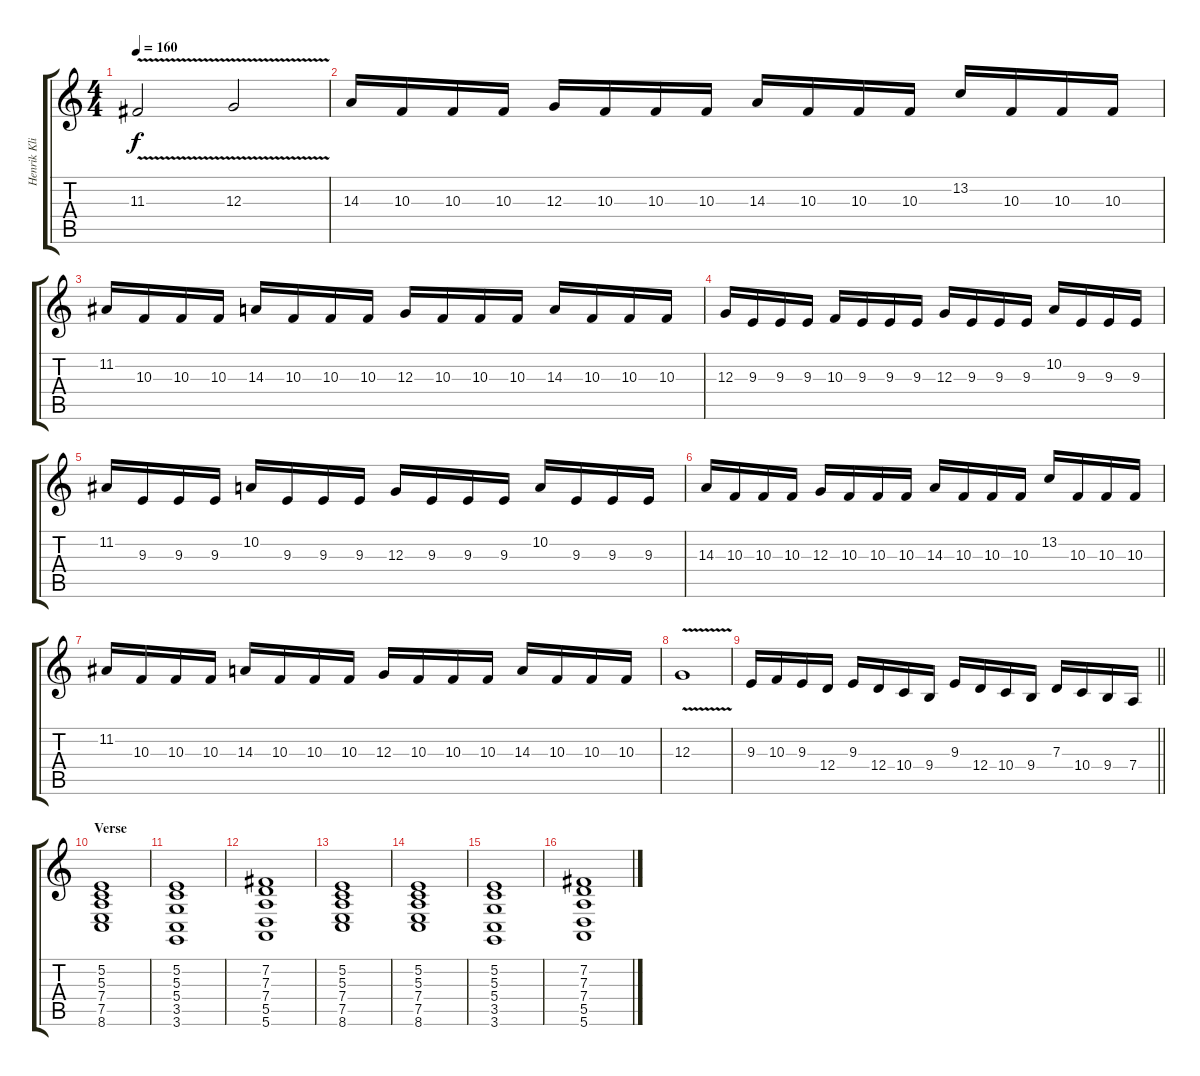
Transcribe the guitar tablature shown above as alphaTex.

\track ("Henrik Klingenberg" "Henrik Kli") {instrument stringensemble1}
\staff {score tabs}
\tuning (E4 B3 G3 D3 A2 E2) {hide}
\ts (4 4)
\tempo 160
\clef g2
\ks c
11.3{v}.2{dy f} 12.3{v}.2 |
14.3.16{instrument harpsichord} 10.3.16 10.3.16 10.3.16 12.3.16 10.3.16 10.3.16 10.3.16 14.3.16 10.3.16 10.3.16 10.3.16 13.2.16 10.3.16 10.3.16 10.3.16 |
11.2.16 10.3.16 10.3.16 10.3.16 14.3.16 10.3.16 10.3.16 10.3.16 12.3.16 10.3.16 10.3.16 10.3.16 14.3.16 10.3.16 10.3.16 10.3.16 |
12.3.16 9.3.16 9.3.16 9.3.16 10.3.16 9.3.16 9.3.16 9.3.16 12.3.16 9.3.16 9.3.16 9.3.16 10.2.16 9.3.16 9.3.16 9.3.16 |
11.2.16 9.3.16 9.3.16 9.3.16 10.2.16 9.3.16 9.3.16 9.3.16 12.3.16 9.3.16 9.3.16 9.3.16 10.2.16 9.3.16 9.3.16 9.3.16 |
14.3.16{instrument harpsichord} 10.3.16 10.3.16 10.3.16 12.3.16 10.3.16 10.3.16 10.3.16 14.3.16 10.3.16 10.3.16 10.3.16 13.2.16 10.3.16 10.3.16 10.3.16 |
11.2.16 10.3.16 10.3.16 10.3.16 14.3.16 10.3.16 10.3.16 10.3.16 12.3.16 10.3.16 10.3.16 10.3.16 14.3.16 10.3.16 10.3.16 10.3.16 |
12.3{v}.1 |
\barLineRight lightlight
9.3.16 10.3.16 9.3.16 12.4.16 9.3.16 12.4.16 10.4.16 9.4.16 9.3.16 12.4.16 10.4.16 9.4.16 7.3.16 10.4.16 9.4.16 7.4.16 |
\section ("" "Verse")
(5.2 5.3 7.4 7.5 8.6).1{volume 11 instrument stringensemble1} |
(5.2 5.3 5.4 3.5 3.6).1 |
(7.2 7.3 7.4 5.5 5.6).1 |
(5.2 5.3 7.4 7.5 8.6).1 |
(5.2 5.3 7.4 7.5 8.6).1 |
(5.2 5.3 5.4 3.5 3.6).1 |
(7.2 7.3 7.4 5.5 5.6).1
